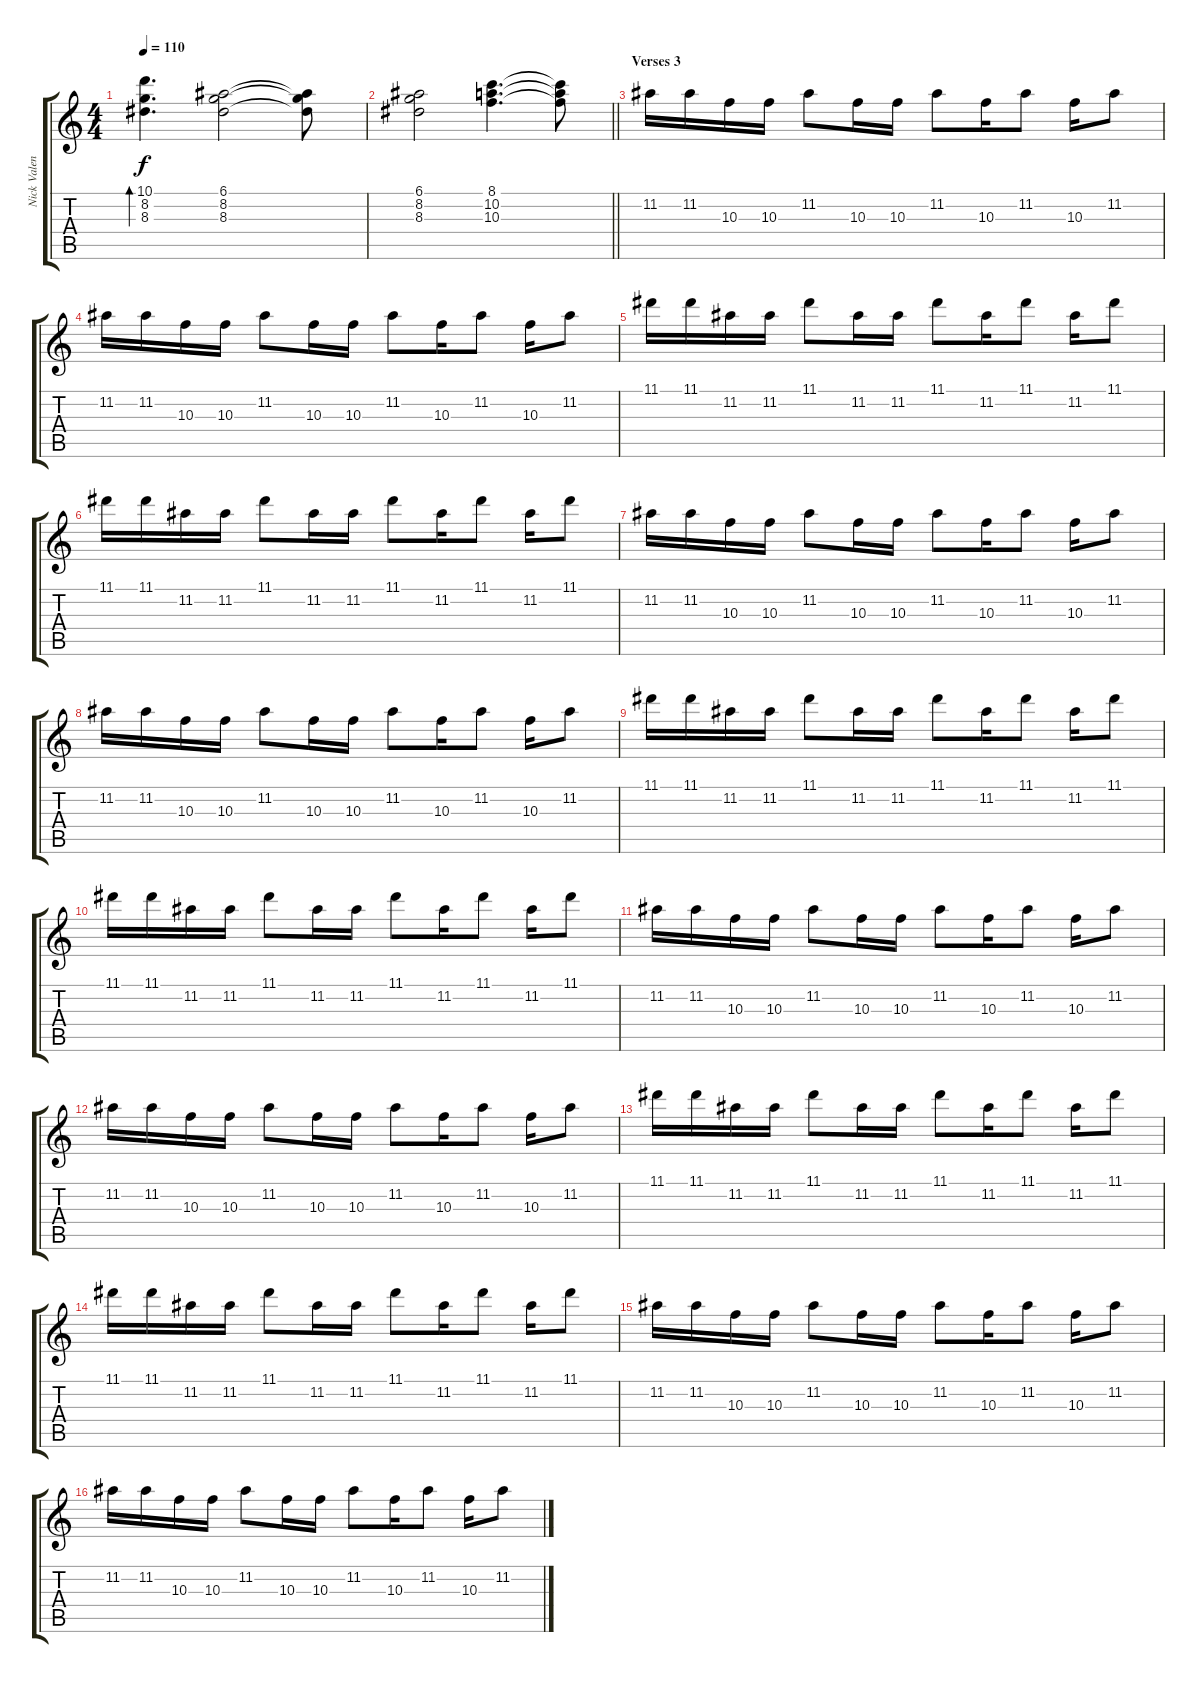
\track ("Nick Valensi" "Nick Valen") {instrument distortionguitar}
\staff {score tabs}
\tuning (E4 B3 G3 D3 A2 E2) {hide}
\ts (4 4)
\tempo 110
\clef g2
\ks c
(10.1 8.2 8.3).4{d bd 240 dy f} (6.1 8.2 8.3).2 (6.1{t} 8.2{t} 8.3{t}).8 |
\barLineRight lightlight
(6.1 8.2 8.3).2 (8.1 10.2 10.3).4{d} (8.1{t} 10.2{t} 10.3{t}).8 |
\section ("" "Verses 3")
11.2.16{volume 4} 11.2.16 10.3.16 10.3.16 11.2.8 10.3.16 10.3.16 11.2.8 10.3.16 11.2.8 10.3.16 11.2.8 |
11.2.16 11.2.16 10.3.16 10.3.16 11.2.8 10.3.16 10.3.16 11.2.8 10.3.16 11.2.8 10.3.16 11.2.8 |
11.1.16 11.1.16 11.2.16 11.2.16 11.1.8 11.2.16 11.2.16 11.1.8 11.2.16 11.1.8 11.2.16 11.1.8 |
11.1.16 11.1.16 11.2.16 11.2.16 11.1.8 11.2.16 11.2.16 11.1.8 11.2.16 11.1.8 11.2.16 11.1.8 |
11.2.16 11.2.16 10.3.16 10.3.16 11.2.8 10.3.16 10.3.16 11.2.8 10.3.16 11.2.8 10.3.16 11.2.8 |
11.2.16 11.2.16 10.3.16 10.3.16 11.2.8 10.3.16 10.3.16 11.2.8 10.3.16 11.2.8 10.3.16 11.2.8 |
11.1.16 11.1.16 11.2.16 11.2.16 11.1.8 11.2.16 11.2.16 11.1.8 11.2.16 11.1.8 11.2.16 11.1.8 |
11.1.16 11.1.16 11.2.16 11.2.16 11.1.8 11.2.16 11.2.16 11.1.8 11.2.16 11.1.8 11.2.16 11.1.8 |
11.2.16 11.2.16 10.3.16 10.3.16 11.2.8 10.3.16 10.3.16 11.2.8 10.3.16 11.2.8 10.3.16 11.2.8 |
11.2.16 11.2.16 10.3.16 10.3.16 11.2.8 10.3.16 10.3.16 11.2.8 10.3.16 11.2.8 10.3.16 11.2.8 |
11.1.16 11.1.16 11.2.16 11.2.16 11.1.8 11.2.16 11.2.16 11.1.8 11.2.16 11.1.8 11.2.16 11.1.8 |
11.1.16 11.1.16 11.2.16 11.2.16 11.1.8 11.2.16 11.2.16 11.1.8 11.2.16 11.1.8 11.2.16 11.1.8 |
11.2.16 11.2.16 10.3.16 10.3.16 11.2.8 10.3.16 10.3.16 11.2.8 10.3.16 11.2.8 10.3.16 11.2.8 |
11.2.16 11.2.16 10.3.16 10.3.16 11.2.8 10.3.16 10.3.16 11.2.8 10.3.16 11.2.8 10.3.16 11.2.8
